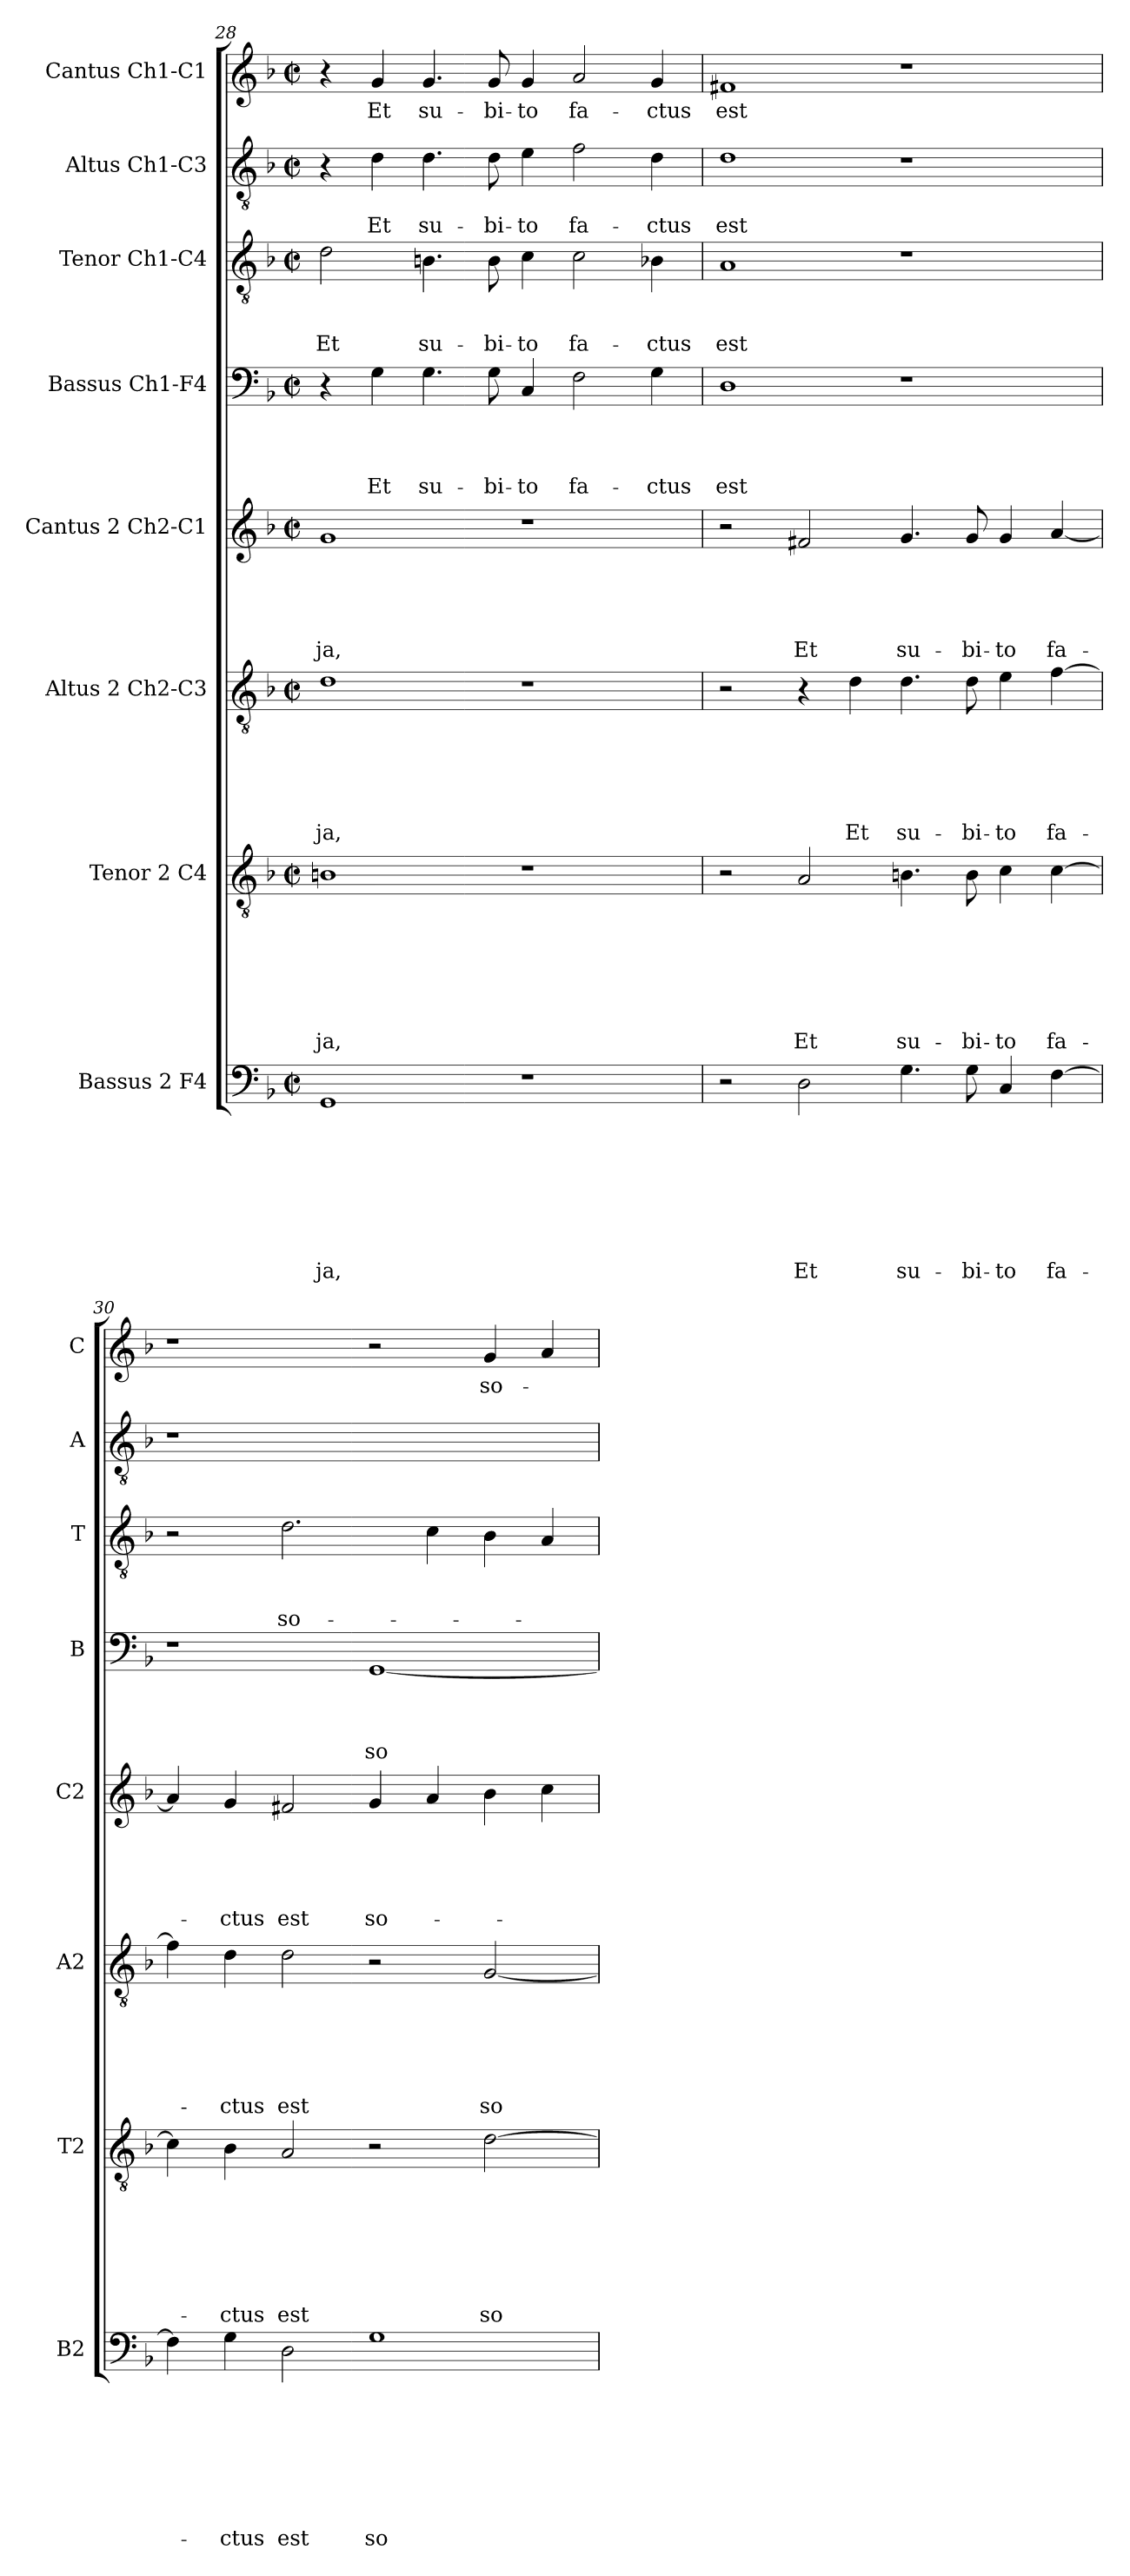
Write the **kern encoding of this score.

**kern	**text	**text	**text	**text	**text	**text	**text	**text	**kern	**text	**text	**text	**text	**text	**text	**text	**kern	**text	**text	**text	**text	**text	**text	**kern	**text	**text	**text	**text	**text	**kern	**text	**text	**text	**text	**kern	**text	**text	**text	**kern	**text	**text	**kern	**text
*part8	*part8	*part8	*part8	*part8	*part8	*part8	*part8	*part8	*part7	*part7	*part7	*part7	*part7	*part7	*part7	*part7	*part6	*part6	*part6	*part6	*part6	*part6	*part6	*part5	*part5	*part5	*part5	*part5	*part5	*part4	*part4	*part4	*part4	*part4	*part3	*part3	*part3	*part3	*part2	*part2	*part2	*part1	*part1
*staff8	*staff8	*staff8	*staff8	*staff8	*staff8	*staff8	*staff8	*staff8	*staff7	*staff7	*staff7	*staff7	*staff7	*staff7	*staff7	*staff7	*staff6	*staff6	*staff6	*staff6	*staff6	*staff6	*staff6	*staff5	*staff5	*staff5	*staff5	*staff5	*staff5	*staff4	*staff4	*staff4	*staff4	*staff4	*staff3	*staff3	*staff3	*staff3	*staff2	*staff2	*staff2	*staff1	*staff1
*I"Bassus 2 F4	*	*	*	*	*	*	*	*	*I"Tenor 2 C4	*	*	*	*	*	*	*	*I"Altus 2 Ch2-C3	*	*	*	*	*	*	*I"Cantus 2 Ch2-C1	*	*	*	*	*	*I"Bassus  Ch1-F4	*	*	*	*	*I"Tenor Ch1-C4	*	*	*	*I"Altus  Ch1-C3	*	*	*I"Cantus Ch1-C1	*
*I'B2	*	*	*	*	*	*	*	*	*I'T2	*	*	*	*	*	*	*	*I'A2	*	*	*	*	*	*	*I'C2	*	*	*	*	*	*I'B	*	*	*	*	*I'T	*	*	*	*I'A	*	*	*I'C	*
*clefF4	*	*	*	*	*	*	*	*	*clefGv2	*	*	*	*	*	*	*	*clefGv2	*	*	*	*	*	*	*clefG2	*	*	*	*	*	*clefF4	*	*	*	*	*clefGv2	*	*	*	*clefGv2	*	*	*clefG2	*
*k[b-]	*	*	*	*	*	*	*	*	*k[b-]	*	*	*	*	*	*	*	*k[b-]	*	*	*	*	*	*	*k[b-]	*	*	*	*	*	*k[b-]	*	*	*	*	*k[b-]	*	*	*	*k[b-]	*	*	*k[b-]	*
*F:	*	*	*	*	*	*	*	*	*F:	*	*	*	*	*	*	*	*F:	*	*	*	*	*	*	*F:	*	*	*	*	*	*F:	*	*	*	*	*F:	*	*	*	*F:	*	*	*F:	*
*M2/2	*	*	*	*	*	*	*	*	*M2/2	*	*	*	*	*	*	*	*M2/2	*	*	*	*	*	*	*M2/2	*	*	*	*	*	*M2/2	*	*	*	*	*M2/2	*	*	*	*M2/2	*	*	*M2/2	*
*met(c|)	*	*	*	*	*	*	*	*	*met(c|)	*	*	*	*	*	*	*	*met(c|)	*	*	*	*	*	*	*met(c|)	*	*	*	*	*	*met(c|)	*	*	*	*	*met(c|)	*	*	*	*met(c|)	*	*	*met(c|)	*
=28	=28	=28	=28	=28	=28	=28	=28	=28	=28	=28	=28	=28	=28	=28	=28	=28	=28	=28	=28	=28	=28	=28	=28	=28	=28	=28	=28	=28	=28	=28	=28	=28	=28	=28	=28	=28	=28	=28	=28	=28	=28	=28	=28
!	!	!	!	!	!	!	!	!LO:LY:b	!	!	!	!	!	!	!	!LO:LY:b	!	!	!	!	!	!	!LO:LY:b	!	!	!	!	!	!LO:LY:b	!	!	!	!	!	!	!	!	!LO:LY:b	!	!	!	!	!
1GG	.	.	.	.	.	.	.	-ja,	1Bn	.	.	.	.	.	.	-ja,	1d	.	.	.	.	.	-ja,	1g	.	.	.	.	-ja,	4r	.	.	.	.	2d\	.	.	Et	4r	.	.	4r	.
!	!	!	!	!	!	!	!	!	!	!	!	!	!	!	!	!	!	!	!	!	!	!	!	!	!	!	!	!	!	!	!	!	!	!LO:LY:b	!	!	!	!	!	!	!LO:LY:b	!	!LO:LY:b
.	.	.	.	.	.	.	.	.	.	.	.	.	.	.	.	.	.	.	.	.	.	.	.	.	.	.	.	.	.	4G\	.	.	.	Et	.	.	.	.	4d\	.	Et	4g/	Et
!	!	!	!	!	!	!	!	!	!	!	!	!	!	!	!	!	!	!	!	!	!	!	!	!	!	!	!	!	!	!	!	!	!	!LO:LY:b	!	!	!	!LO:LY:b	!	!	!LO:LY:b	!	!LO:LY:b
.	.	.	.	.	.	.	.	.	.	.	.	.	.	.	.	.	.	.	.	.	.	.	.	.	.	.	.	.	.	4.G\	.	.	.	su-	4.Bn\	.	.	su-	4.d\	.	su-	4.g/	su-
!	!	!	!	!	!	!	!	!	!	!	!	!	!	!	!	!	!	!	!	!	!	!	!	!	!	!	!	!	!	!	!	!	!	!LO:LY:b	!	!	!	!LO:LY:b	!	!	!LO:LY:b	!	!LO:LY:b
.	.	.	.	.	.	.	.	.	.	.	.	.	.	.	.	.	.	.	.	.	.	.	.	.	.	.	.	.	.	8G\	.	.	.	-bi-	8B\	.	.	-bi-	8d\	.	-bi-	8g/	-bi-
!	!	!	!	!	!	!	!	!	!	!	!	!	!	!	!	!	!	!	!	!	!	!	!	!	!	!	!	!	!	!	!	!	!	!LO:LY:b	!	!	!	!LO:LY:b	!	!	!LO:LY:b	!	!LO:LY:b
1r	.	.	.	.	.	.	.	.	1r	.	.	.	.	.	.	.	1r	.	.	.	.	.	.	1r	.	.	.	.	.	4C/	.	.	.	-to	4c\	.	.	-to	4e\	.	-to	4g/	-to
!	!	!	!	!	!	!	!	!	!	!	!	!	!	!	!	!	!	!	!	!	!	!	!	!	!	!	!	!	!	!	!	!	!	!LO:LY:b	!	!	!	!LO:LY:b	!	!	!LO:LY:b	!	!LO:LY:b
.	.	.	.	.	.	.	.	.	.	.	.	.	.	.	.	.	.	.	.	.	.	.	.	.	.	.	.	.	.	2F\	.	.	.	fa-	2c\	.	.	fa-	2f\	.	fa-	2a/	fa-
!	!	!	!	!	!	!	!	!	!	!	!	!	!	!	!	!	!	!	!	!	!	!	!	!	!	!	!	!	!	!	!	!	!	!LO:LY:b	!	!	!	!LO:LY:b	!	!	!LO:LY:b	!	!LO:LY:b
.	.	.	.	.	.	.	.	.	.	.	.	.	.	.	.	.	.	.	.	.	.	.	.	.	.	.	.	.	.	4G\	.	.	.	-ctus	4B-X\	.	.	-ctus	4d\	.	-ctus	4g/	-ctus
=29	=29	=29	=29	=29	=29	=29	=29	=29	=29	=29	=29	=29	=29	=29	=29	=29	=29	=29	=29	=29	=29	=29	=29	=29	=29	=29	=29	=29	=29	=29	=29	=29	=29	=29	=29	=29	=29	=29	=29	=29	=29	=29	=29
!	!	!	!	!	!	!	!	!	!	!	!	!	!	!	!	!	!	!	!	!	!	!	!	!	!	!	!	!	!	!	!	!	!	!LO:LY:b	!	!	!	!LO:LY:b	!	!	!LO:LY:b	!	!LO:LY:b
2r	.	.	.	.	.	.	.	.	2r	.	.	.	.	.	.	.	2r	.	.	.	.	.	.	2r	.	.	.	.	.	1D	.	.	.	est	1A	.	.	est	1d	.	est	1f#X	est
!	!	!	!	!	!	!	!	!LO:LY:b	!	!	!	!	!	!	!	!LO:LY:b	!	!	!	!	!	!	!	!	!	!	!	!	!LO:LY:b	!	!	!	!	!	!	!	!	!	!	!	!	!	!
2D\	.	.	.	.	.	.	.	Et	2A/	.	.	.	.	.	.	Et	4r	.	.	.	.	.	.	2f#X/	.	.	.	.	Et	.	.	.	.	.	.	.	.	.	.	.	.	.	.
!	!	!	!	!	!	!	!	!	!	!	!	!	!	!	!	!	!	!	!	!	!	!	!LO:LY:b	!	!	!	!	!	!	!	!	!	!	!	!	!	!	!	!	!	!	!	!
.	.	.	.	.	.	.	.	.	.	.	.	.	.	.	.	.	4d\	.	.	.	.	.	Et	.	.	.	.	.	.	.	.	.	.	.	.	.	.	.	.	.	.	.	.
!	!	!	!	!	!	!	!	!LO:LY:b	!	!	!	!	!	!	!	!LO:LY:b	!	!	!	!	!	!	!LO:LY:b	!	!	!	!	!	!LO:LY:b	!	!	!	!	!	!	!	!	!	!	!	!	!	!
4.G\	.	.	.	.	.	.	.	su-	4.Bn\	.	.	.	.	.	.	su-	4.d\	.	.	.	.	.	su-	4.g/	.	.	.	.	su-	1r	.	.	.	.	1r	.	.	.	1r	.	.	1r	.
!	!	!	!	!	!	!	!	!LO:LY:b	!	!	!	!	!	!	!	!LO:LY:b	!	!	!	!	!	!	!LO:LY:b	!	!	!	!	!	!LO:LY:b	!	!	!	!	!	!	!	!	!	!	!	!	!	!
8G\	.	.	.	.	.	.	.	-bi-	8B\	.	.	.	.	.	.	-bi-	8d\	.	.	.	.	.	-bi-	8g/	.	.	.	.	-bi-	.	.	.	.	.	.	.	.	.	.	.	.	.	.
!	!	!	!	!	!	!	!	!LO:LY:b	!	!	!	!	!	!	!	!LO:LY:b	!	!	!	!	!	!	!LO:LY:b	!	!	!	!	!	!LO:LY:b	!	!	!	!	!	!	!	!	!	!	!	!	!	!
4C/	.	.	.	.	.	.	.	-to	4c\	.	.	.	.	.	.	-to	4e\	.	.	.	.	.	-to	4g/	.	.	.	.	-to	.	.	.	.	.	.	.	.	.	.	.	.	.	.
!	!	!	!	!	!	!	!	!LO:LY:b	!	!	!	!	!	!	!	!LO:LY:b	!	!	!	!	!	!	!LO:LY:b	!	!	!	!	!	!LO:LY:b	!	!	!	!	!	!	!	!	!	!	!	!	!	!
[4F\	.	.	.	.	.	.	.	fa-	[4c\	.	.	.	.	.	.	fa-	[4f\	.	.	.	.	.	fa-	[4a/	.	.	.	.	fa-	.	.	.	.	.	.	.	.	.	.	.	.	.	.
=30	=30	=30	=30	=30	=30	=30	=30	=30	=30	=30	=30	=30	=30	=30	=30	=30	=30	=30	=30	=30	=30	=30	=30	=30	=30	=30	=30	=30	=30	=30	=30	=30	=30	=30	=30	=30	=30	=30	=30	=30	=30	=30	=30
4F\]	.	.	.	.	.	.	.	.	4c\]	.	.	.	.	.	.	.	4f\]	.	.	.	.	.	.	4a/]	.	.	.	.	.	1r	.	.	.	.	2r	.	.	.	1r	.	.	1r	.
!	!	!	!	!	!	!	!	!LO:LY:b	!	!	!	!	!	!	!	!LO:LY:b	!	!	!	!	!	!	!LO:LY:b	!	!	!	!	!	!LO:LY:b	!	!	!	!	!	!	!	!	!	!	!	!	!	!
4G\	.	.	.	.	.	.	.	-ctus	4B-\	.	.	.	.	.	.	-ctus	4d\	.	.	.	.	.	-ctus	4g/	.	.	.	.	-ctus	.	.	.	.	.	.	.	.	.	.	.	.	.	.
!	!	!	!	!	!	!	!	!LO:LY:b	!	!	!	!	!	!	!	!LO:LY:b	!	!	!	!	!	!	!LO:LY:b	!	!	!	!	!	!LO:LY:b	!	!	!	!	!	!	!	!	!LO:LY:b	!	!	!	!	!
2D\	.	.	.	.	.	.	.	est	2A/	.	.	.	.	.	.	est	2d\	.	.	.	.	.	est	2f#X/	.	.	.	.	est	.	.	.	.	.	2.d\	.	.	so-	.	.	.	.	.
!	!	!	!	!	!	!	!	!LO:LY:b	!	!	!	!	!	!	!	!	!	!	!	!	!	!	!	!	!	!	!	!	!LO:LY:b	!	!	!	!	!LO:LY:b	!	!	!	!	!	!	!	!	!
1G	.	.	.	.	.	.	.	so-	2r	.	.	.	.	.	.	.	2r	.	.	.	.	.	.	4g/	.	.	.	.	so-	[1GG	.	.	.	so-	.	.	.	.	1ryy	.	.	2r	.
.	.	.	.	.	.	.	.	.	.	.	.	.	.	.	.	.	.	.	.	.	.	.	.	4a/	.	.	.	.	.	.	.	.	.	.	4c\	.	.	.	.	.	.	.	.
!	!	!	!	!	!	!	!	!	!	!	!	!	!	!	!	!LO:LY:b	!	!	!	!	!	!	!LO:LY:b	!	!	!	!	!	!	!	!	!	!	!	!	!	!	!	!	!	!	!	!LO:LY:b
.	.	.	.	.	.	.	.	.	[2d\	.	.	.	.	.	.	so-	[2G/	.	.	.	.	.	so-	4b-\	.	.	.	.	.	.	.	.	.	.	4B-\	.	.	.	.	.	.	4g/	so-
.	.	.	.	.	.	.	.	.	.	.	.	.	.	.	.	.	.	.	.	.	.	.	.	4cc\	.	.	.	.	.	.	.	.	.	.	4A/	.	.	.	.	.	.	4a/	.
=	=	=	=	=	=	=	=	=	=	=	=	=	=	=	=	=	=	=	=	=	=	=	=	=	=	=	=	=	=	=	=	=	=	=	=	=	=	=	=	=	=	=	=
*-	*-	*-	*-	*-	*-	*-	*-	*-	*-	*-	*-	*-	*-	*-	*-	*-	*-	*-	*-	*-	*-	*-	*-	*-	*-	*-	*-	*-	*-	*-	*-	*-	*-	*-	*-	*-	*-	*-	*-	*-	*-	*-	*-
